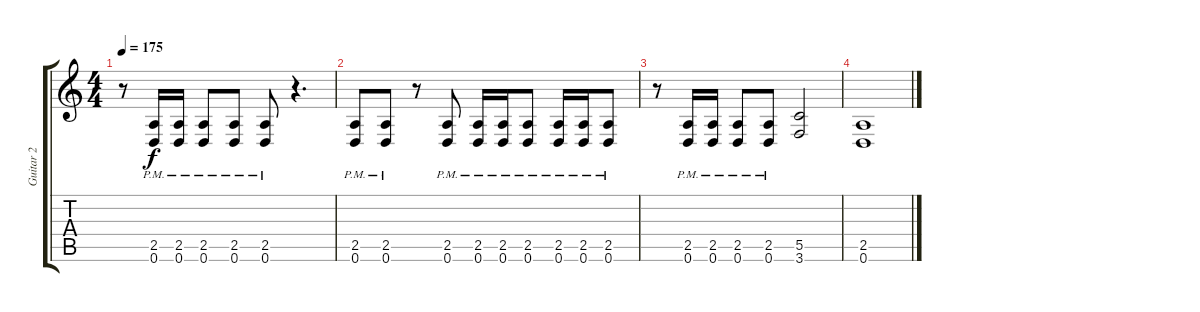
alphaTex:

\track ("Guitar 2" "Guitar 2") {instrument distortionguitar}
\staff {score tabs}
\tuning (D4 A3 F3 C3 G2 D2) {hide}
\ts (4 4)
\tempo 175
\clef g2
\ks c
r.8{dy f} (2.5{pm} 0.6{pm}).16 (2.5{pm} 0.6{pm}).16 (2.5{pm} 0.6{pm}).8 (2.5{pm} 0.6{pm}).8 (2.5{pm} 0.6{pm}).8 r.4{d} |
(2.5{pm} 0.6{pm}).8 (2.5{pm} 0.6{pm}).8 r.8 (2.5{pm} 0.6{pm}).8 (2.5{pm} 0.6{pm}).16 (2.5{pm} 0.6{pm}).16 (2.5{pm} 0.6{pm}).8 (2.5{pm} 0.6{pm}).16 (2.5{pm} 0.6{pm}).16 (2.5{pm} 0.6{pm}).8 |
r.8 (2.5{pm} 0.6{pm}).16 (2.5{pm} 0.6{pm}).16 (2.5{pm} 0.6{pm}).8 (2.5{pm} 0.6{pm}).8 (5.5 3.6).2 |
(2.5 0.6).1
